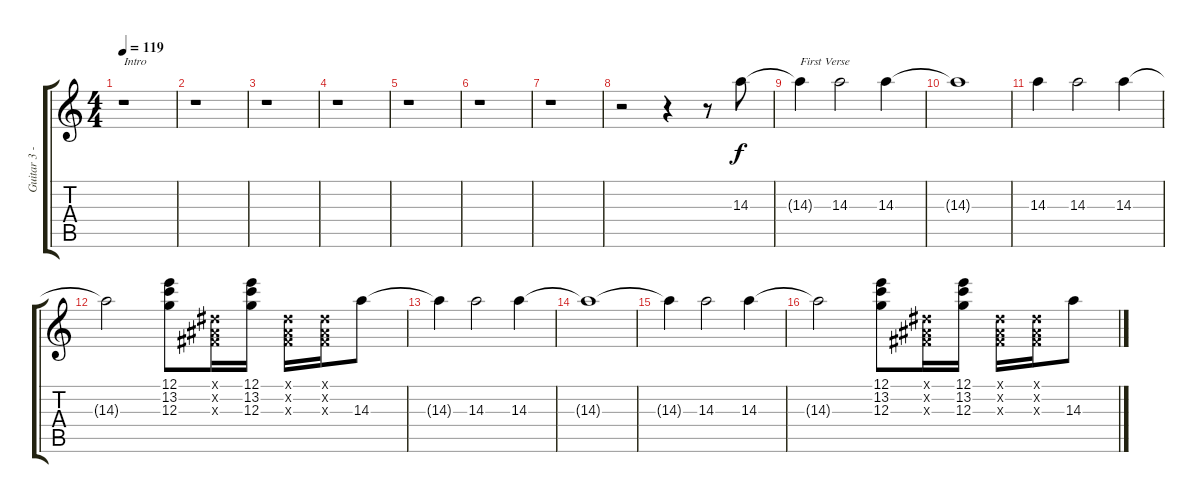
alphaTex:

\track ("Guitar 3 - Slight Dist." "Guitar 3 -") {instrument distortionguitar}
\staff {score tabs}
\tuning (E4 B3 G3 D3 A2 E2) {hide}
\ts (4 4)
\tempo 119
\clef g2
\ks c
r.1{txt "Intro" dy f instrument distortionguitar} |
r.1 |
r.1 |
r.1 |
r.1 |
r.1 |
r.1 |
r.2 r.4 r.8 14.3.8 |
14.3{t}.4{txt "First Verse"} 14.3.2 14.3.4 |
14.3{t}.1 |
14.3.4 14.3.2 14.3.4 |
14.3{t}.2 (12.1 13.2 12.3).8 (-1.1{x} -1.2{x} -1.3{x}).16 (12.1 13.2 12.3).16 (-1.1{x} -1.2{x} -1.3{x}).16 (-1.1{x} -1.2{x} -1.3{x}).16 14.3.8 |
14.3{t}.4 14.3.2 14.3.4 |
14.3{t}.1 |
14.3{t}.4 14.3.2 14.3.4 |
14.3{t}.2 (12.1 13.2 12.3).8 (-1.1{x} -1.2{x} -1.3{x}).16 (12.1 13.2 12.3).16 (-1.1{x} -1.2{x} -1.3{x}).16 (-1.1{x} -1.2{x} -1.3{x}).16 14.3.8
